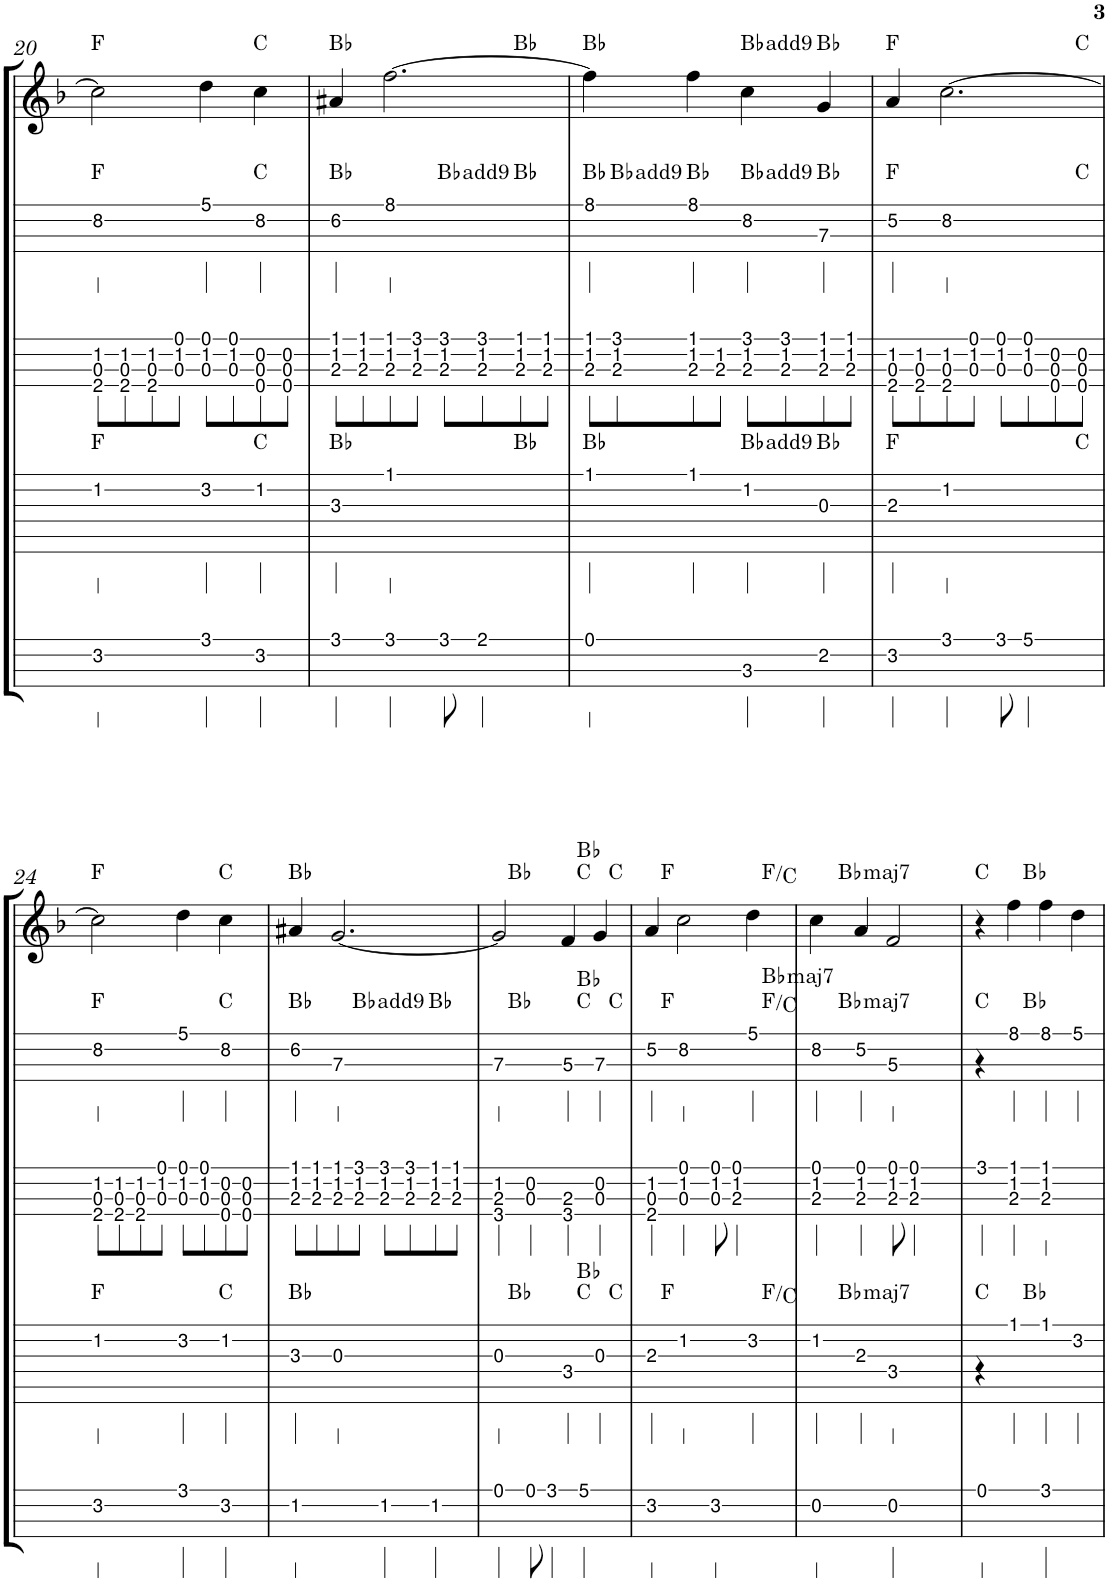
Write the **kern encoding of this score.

**kern	**kern	**harte	**kern	**kern	**harte	**kern	**harte
*part5	*part4	*part4	*part3	*part2	*part2	*part1	*part1
*staff5	*staff4	*	*staff3	*staff2	*	*staff1	*
*I"Bass Guitar	*I"Guitar	*	*I"Ukulele	*I"Ukulele	*	*I"Mandolin	*
!!LO:PB:g=z
*	*	*	*	*	*	*clefG2	*
*k[b-]	*k[b-]	*	*k[b-]	*k[b-]	*	*k[b-]	*
*F:	*F:	*	*F:	*F:	*	*F:	*
*M4/4	*M4/4	*	*M4/4	*M4/4	*	*M4/4	*
=20	=20	=20	=20	=20	=20	=20	=20
2FF\	2c\	F:maj	8A\ 8c\ 8f\L	2cc\	F:maj	2cc\]	F:maj
.	.	.	8A\ 8c\ 8f\	.	.	.	.
.	.	.	8A\ 8c\ 8f\	.	.	.	.
.	.	.	8c\ 8f\ 8a\J	.	.	.	.
4AA#\	4d\	.	8c\ 8f\ 8a\L	4dd\	.	4dd\	.
.	.	.	8c\ 8f\ 8a\	.	.	.	.
4FF\	4c\	C:maj	8G\ 8c\ 8e\	4cc\	C:maj	4cc\	C:maj
.	.	.	8G\ 8c\ 8e\J	.	.	.	.
=21	=21	=21	=21	=21	=21	=21	=21
*	*	*	*	*^	*	*^	*
4AA#\	4A#\	Bb:maj	8d\ 8f\ 8b-\L	4a#\	2ryy	Bb:maj	4a#X/	2.ryy	Bb:maj
.	.	.	8d\ 8f\ 8b-\	.	.	.	.	.	.
4AA#\	2f\	.	8d\ 8f\ 8b-\	2ff\	.	.	[2.ff\	.	.
.	.	.	8d\ 8f\ 8cc\J	.	.	.	.	.	.
8AA#\	.	.	8d\ 8f\ 8cc\L	.	2ryy	Bb:maj(9)	.	.	.
4AA\	.	.	8d\ 8f\ 8cc\	.	.	.	.	.	.
.	4ryy	Bb:maj	8d\ 8f\ 8b-\	4ryy	.	Bb:maj	.	4ryy	Bb:maj
8ryy	.	.	8d\ 8f\ 8b-\J	.	.	.	.	.	.
*	*	*	*	*	*	*	*v	*v	*
=22	=22	=22	=22	=22	=22	=22	=22	=22
2GG\	4f\	Bb:maj	8d\ 8f\ 8b-\L	4ff\	8ryy	Bb:maj	4ff\]	Bb:maj
.	.	.	8d\ 8f\ 8cc\	.	2..ryy	Bb:maj(9)	.	.
.	4f\	.	8d\ 8f\ 8b-\	4ff\	.	Bb:maj	4ff\	.
.	.	.	8d\ 8f\J	.	.	.	.	.
4CC\	4c\	Bb:maj(9)	8d\ 8f\ 8cc\L	4cc\	.	Bb:maj(9)	4cc\	Bb:maj(9)
.	.	.	8d\ 8f\ 8cc\	.	.	.	.	.
4EE\	4G\	Bb:maj	8d\ 8f\ 8b-\	4g\	.	Bb:maj	4g/	Bb:maj
.	.	.	8d\ 8f\ 8b-\J	.	.	.	.	.
=23	=23	=23	=23	=23	=23	=23	=23	=23
*	*^	*	*	*	*	*	*^	*
4FF\	4A\	2..ryy	F:maj	8A\ 8c\ 8f\L	4a\	2..ryy	F:maj	4a/	2..ryy	F:maj
.	.	.	.	8A\ 8c\ 8f\	.	.	.	.	.	.
4AA#\	2c\	.	.	8A\ 8c\ 8f\	2cc\	.	.	[2.cc\	.	.
.	.	.	.	8c\ 8f\ 8a\J	.	.	.	.	.	.
8AA#\	.	.	.	8c\ 8f\ 8a\L	.	.	.	.	.	.
4C\	.	.	.	8c\ 8f\ 8a\	.	.	.	.	.	.
.	4ryy	.	.	8G\ 8c\ 8e\	4ryy	.	.	.	.	.
8ryy	.	8ryy	C:maj	8G\ 8c\ 8e\J	.	8ryy	C:maj	.	8ryy	C:maj
*	*	*	*	*	*v	*v	*	*	*	*
*	*v	*v	*	*	*	*	*v	*v	*
!!LO:LB:g=z
=24	=24	=24	=24	=24	=24	=24	=24
2FF\	2c\	F:maj	8A\ 8c\ 8f\L	2cc\	F:maj	2cc\]	F:maj
.	.	.	8A\ 8c\ 8f\	.	.	.	.
.	.	.	8A\ 8c\ 8f\	.	.	.	.
.	.	.	8c\ 8f\ 8a\J	.	.	.	.
4AA#\	4d\	.	8c\ 8f\ 8a\L	4dd\	.	4dd\	.
.	.	.	8c\ 8f\ 8a\	.	.	.	.
4FF\	4c\	C:maj	8G\ 8c\ 8e\	4cc\	C:maj	4cc\	C:maj
.	.	.	8G\ 8c\ 8e\J	.	.	.	.
=25	=25	=25	=25	=25	=25	=25	=25
*	*	*	*	*^	*	*	*
2DD#\	4A#\	Bb:maj	8d\ 8f\ 8b-\L	4a#\	4.ryy	Bb:maj	4a#X/	Bb:maj
.	.	.	8d\ 8f\ 8b-\	.	.	.	.	.
.	2G\	.	8d\ 8f\ 8b-\	2g\	.	.	[2.g/	.
.	.	.	8d\ 8f\ 8cc\J	.	2ryy	Bb:maj(9)	.	.
4DD#\	.	.	8d\ 8f\ 8cc\L	.	.	.	.	.
.	.	.	8d\ 8f\ 8cc\	.	.	.	.	.
4DD#\	4ryy	.	8d\ 8f\ 8b-\	4ryy	.	Bb:maj	.	.
.	.	.	8d\ 8f\ 8b-\J	.	8ryy	.	.	.
=26	=26	=26	=26	=26	=26	=26	=26	=26
*	*^	*	*	*^	*	*	*^	*
*	*	*^	*	*	*	*	*^	*	*	*^	*
*	*	*	*^	*	*	*	*	*	*	*	*	*	*^	*
4GG\	2G\	8ryy	2ryy	2..ryy	.	4B-\ 4d\ 4f\	2g\	8ryy	2ryy	2..ryy	.	2g/]	8ryy	2ryy	2..ryy	.
.	.	2..ryy	.	.	Bb:maj	.	.	2..ryy	.	.	Bb:maj	.	2..ryy	.	.	Bb:maj
8GG\	.	.	.	.	.	4c\ 4e\	.	.	.	.	.	.	.	.	.	.
4AA#\	.	.	.	.	.	.	.	.	.	.	.	.	.	.	.	.
.	4F\	.	8ryy	.	.	4B-\ 4d\	4f\	.	8ryy	.	.	4f/	.	8ryy	.	.
4C\	.	.	4.ryy	.	C:maj Bb:maj	.	.	.	4.ryy	.	C:maj Bb:maj	.	.	4.ryy	.	C:maj Bb:maj
.	4G\	.	.	.	.	4c\ 4e\	4g\	.	.	.	.	4g/	.	.	.	.
8ryy	.	.	.	8ryy	C:maj	.	.	.	.	8ryy	C:maj	.	.	.	8ryy	C:maj
*	*	*	*	*	*	*	*	*	*v	*v	*	*	*	*	*	*
*	*	*	*v	*v	*	*	*	*	*	*	*	*	*v	*v	*
=27	=27	=27	=27	=27	=27	=27	=27	=27	=27	=27	=27	=27	=27
2FF\	4A\	8ryy	2..ryy	.	4A\ 4c\ 4f\	4a\	8ryy	2..ryy	.	4a/	8ryy	2..ryy	.
.	.	2..ryy	.	F:maj	.	.	2..ryy	.	F:maj	.	2..ryy	.	F:maj
.	2c\	.	.	.	4c\ 4f\ 4a\	2cc\	.	.	.	2cc\	.	.	.
2FF\	.	.	.	.	8c\ 8f\ 8a\	.	.	.	.	.	.	.	.
.	.	.	.	.	4d\ 4f\ 4a\	.	.	.	.	.	.	.	.
.	4d\	.	.	.	.	4dd\	.	.	.	4dd\	.	.	.
!	!	!	!	!	!	!	!	!	!LO:H:n=2:kt=maj7	!	!	!	!
.	.	.	8ryy	F:maj/5	8ryy	.	.	8ryy	F:maj/5 Bb:maj7	.	.	8ryy	F:maj/5
*	*	*	*	*	*	*	*v	*v	*	*	*	*	*
*	*	*v	*v	*	*	*	*	*	*	*v	*v	*
=28	=28	=28	=28	=28	=28	=28	=28	=28	=28	=28
2DD\	4c\	8ryy	.	4d\ 4f\ 4a\	4cc\	8ryy	.	4cc\	8ryy	.
!	!	!	!LO:H:kt=maj7	!	!	!	!LO:H:kt=maj7	!	!	!LO:H:kt=maj7
.	.	2..ryy	Bb:maj7	.	.	2..ryy	Bb:maj7	.	2..ryy	Bb:maj7
.	4A\	.	.	4d\ 4f\ 4a\	4a\	.	.	4a/	.	.
4DD\	2F\	.	.	8d\ 8f\ 8a\	2f\	.	.	2f/	.	.
.	.	.	.	4d\ 4f\ 4a\	.	.	.	.	.	.
4ryy	.	.	.	.	.	.	.	.	.	.
.	.	.	.	8ryy	.	.	.	.	.	.
=29	=29	=29	=29	=29	=29	=29	=29	=29	=29	=29
2GG\	4r	4.ryy	C:maj	4cc\	4r	4.ryy	C:maj	4r	4.ryy	C:maj
.	4f\	.	.	4d\ 4f\ 4b-\	4ff\	.	.	4ff\	.	.
.	.	2ryy	Bb:maj	.	.	2ryy	Bb:maj	.	2ryy	Bb:maj
4AA#\	4f\	.	.	2d\ 2f\ 2b-\	4ff\	.	.	4ff\	.	.
4ryy	4d\	.	.	.	4dd\	.	.	4dd\	.	.
.	.	8ryy	.	.	.	8ryy	.	.	8ryy	.
*	*	*	*	*	*v	*v	*	*	*	*
*	*v	*v	*	*	*	*	*v	*v	*
=	=	=	=	=	=	=	=
*-	*-	*-	*-	*-	*-	*-	*-
